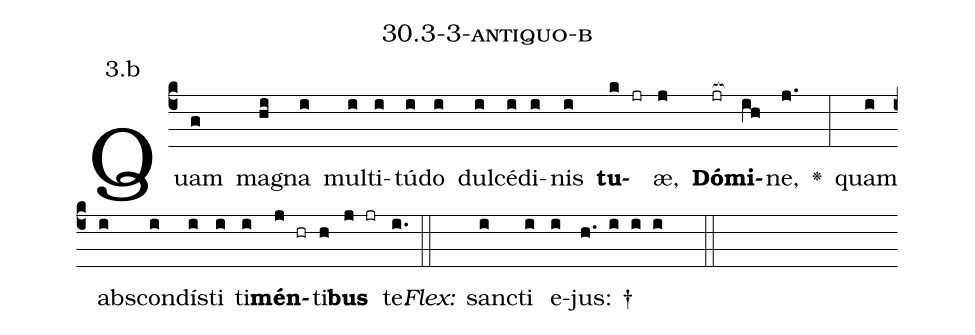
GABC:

name: 30.3-3-antiquo-b;
annotation: 3.b;
%%
(c4)Quam(g) ma(hi)gna(i) mul(i)ti(i)tú(i)do(i) dul(i)cé(i)di(i)nis(i) <b>tu</b>(k jr)æ,(j) <b>Dó</b>(jr[ocb:1{])<b>mi</b>(ih[ocb:0}])ne,(j.) <v>\greheightstar</v>(:) quam(i) abs(i)con(i)dís(i)ti(i) ti(i)<b>mén</b>(j hr)ti(h)<b>bus</b>(j jr) te.(i.) (::)
<i>Flex:</i>()  sanc(i)ti(i) e(i)jus: †(h. i i i  ::)

%E(i) u(i) o(j) u(h) a(j) e.(i.) (::)
